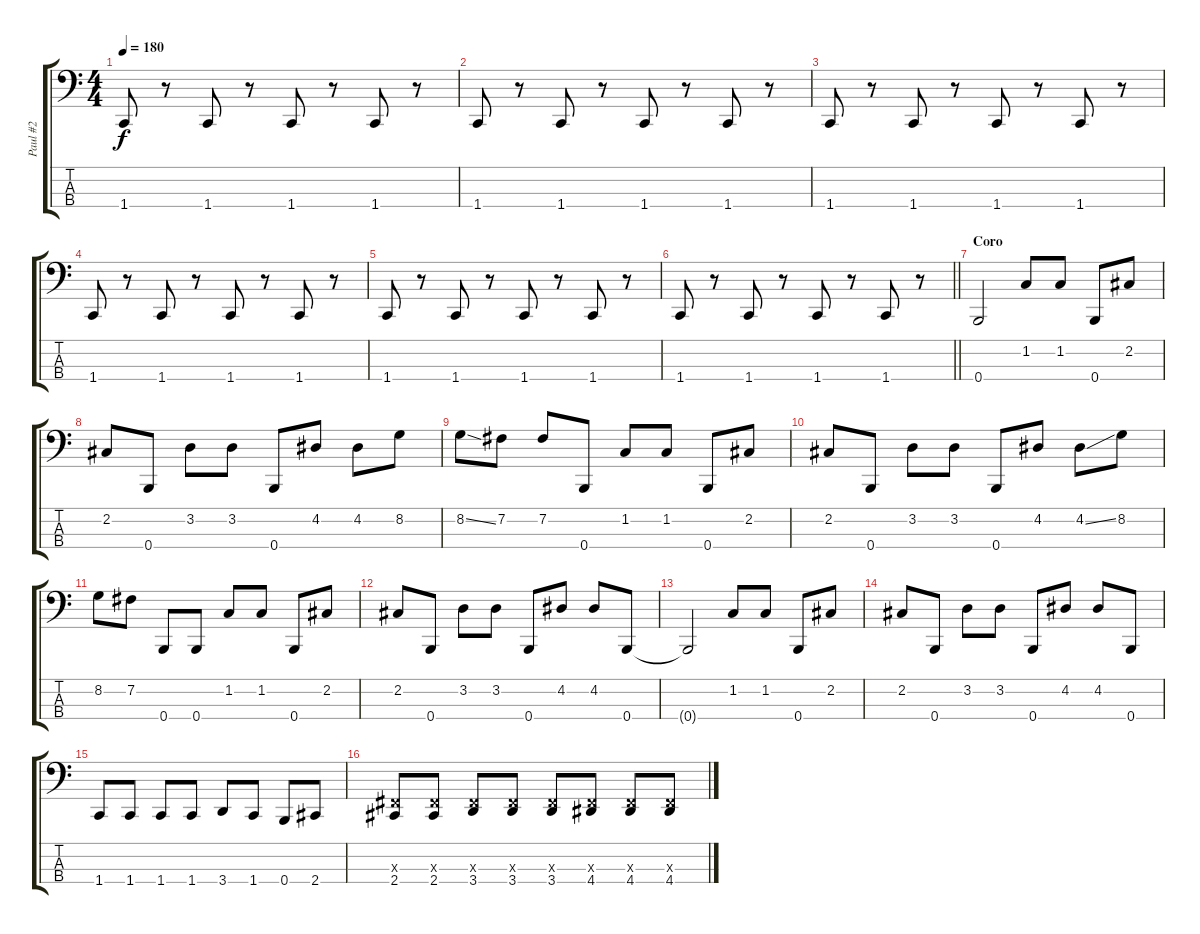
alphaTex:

\track ("Paul #2" "Paul #2") {instrument electricbasspick}
\staff {score tabs}
\tuning (E2 B1 Gb1 B0) {hide}
\ts (4 4)
\tempo 180
\clef f4
\ks c
1.4.8{dy f} r.8 1.4.8 r.8 1.4.8 r.8 1.4.8 r.8 |
1.4.8 r.8 1.4.8 r.8 1.4.8 r.8 1.4.8 r.8 |
1.4.8 r.8 1.4.8 r.8 1.4.8 r.8 1.4.8 r.8 |
1.4.8 r.8 1.4.8 r.8 1.4.8 r.8 1.4.8 r.8 |
1.4.8 r.8 1.4.8 r.8 1.4.8 r.8 1.4.8 r.8 |
\barLineRight lightlight
1.4.8 r.8 1.4.8 r.8 1.4.8 r.8 1.4.8 r.8 |
\section ("" "Coro")
0.4.2 1.2.8 1.2.8 0.4.8 2.2.8 |
2.2.8 0.4.8 3.2.8 3.2.8 0.4.8 4.2.8 4.2.8 8.2.8 |
8.2{ss}.8 7.2.8 7.2.8 0.4.8 1.2.8 1.2.8 0.4.8 2.2.8 |
2.2.8 0.4.8 3.2.8 3.2.8 0.4.8 4.2.8 4.2{ss}.8 8.2.8 |
8.2.8 7.2.8 0.4.8 0.4.8 1.2.8 1.2.8 0.4.8 2.2.8 |
2.2.8 0.4.8 3.2.8 3.2.8 0.4.8 4.2.8 4.2.8 0.4.8 |
0.4{t}.2 1.2.8 1.2.8 0.4.8 2.2.8 |
2.2.8 0.4.8 3.2.8 3.2.8 0.4.8 4.2.8 4.2.8 0.4.8 |
1.4.8 1.4.8 1.4.8 1.4.8 3.4.8 1.4.8 0.4.8 2.4.8 |
(0.3{x} 2.4).8 (0.3{x} 2.4).8 (0.3{x} 3.4).8 (0.3{x} 3.4).8 (0.3{x} 3.4).8 (0.3{x} 4.4).8 (0.3{x} 4.4).8 (0.3{x} 4.4).8
